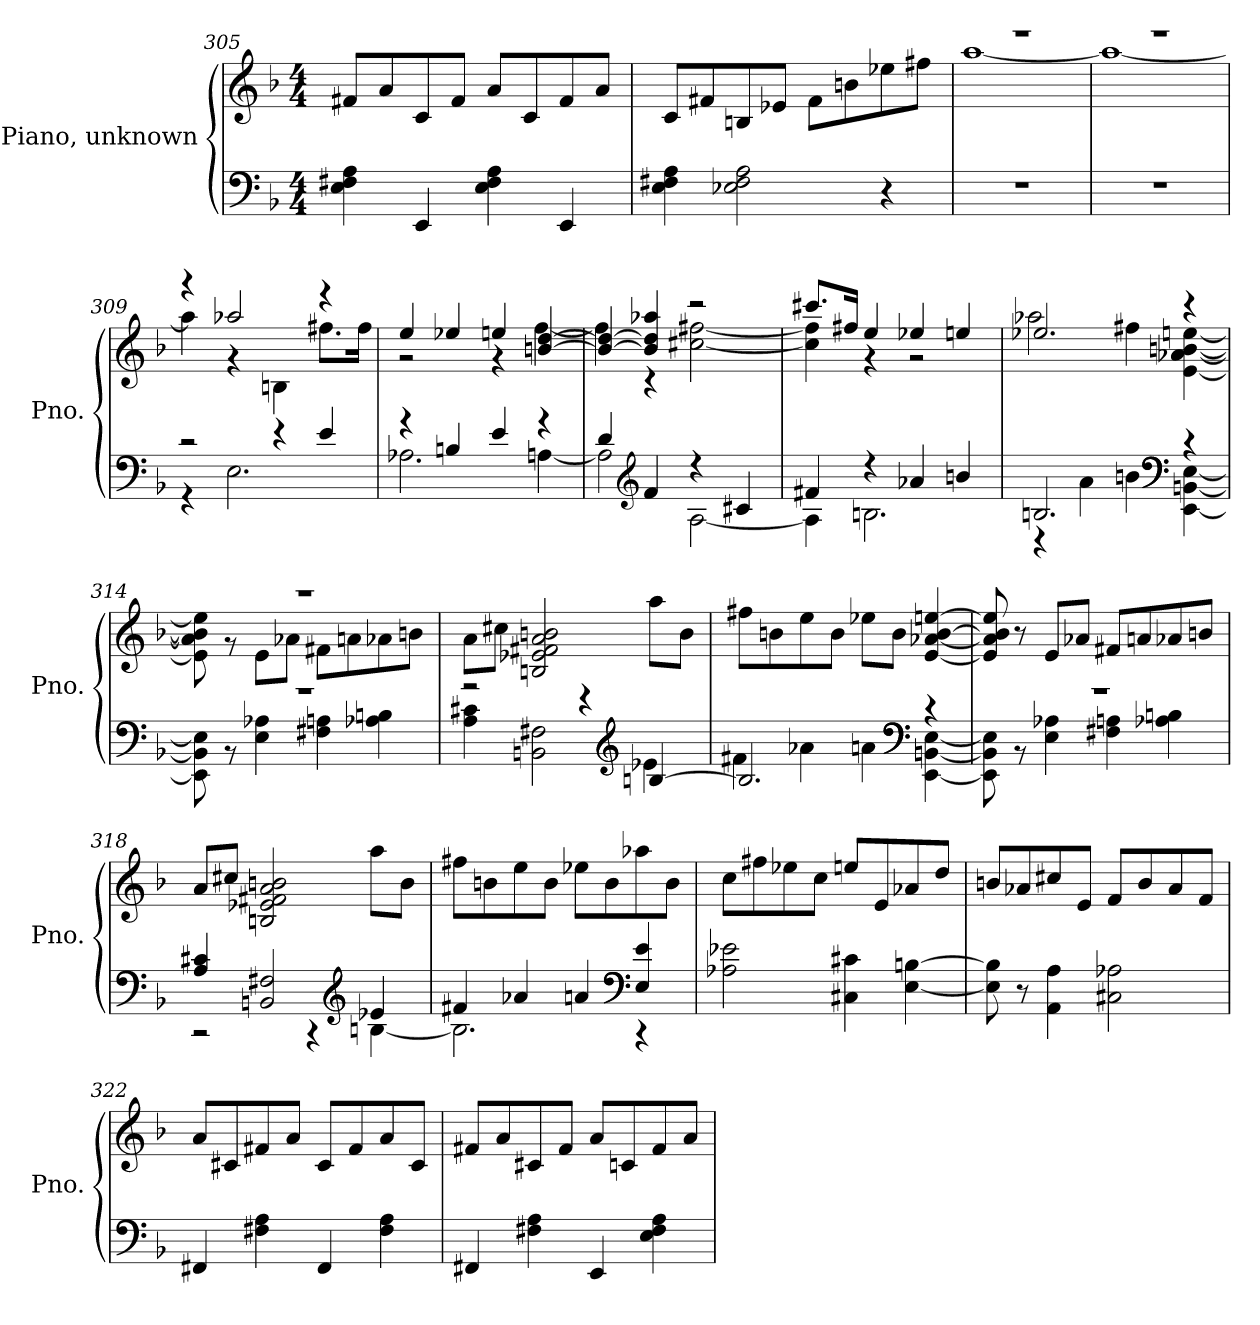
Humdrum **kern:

**kern	**kern
*part1	*part1
*staff2	*staff1
*I"Piano, unknown	*
*I'Pno.	*
*clefF4	*clefG2
*k[b-]	*k[b-]
*M4/4	*M4/4
=305	=305
4E\ 4F#X\ 4A\	8f#X/L
.	8a/
4EE/	8c/
.	8f#/J
4E\ 4F#\ 4A\	8a/L
.	8c/
4EE/	8f#/
.	8a/J
!!LO:LB:g=z
=306	=306
4E\ 4F#X\ 4A\	8c/L
.	8f#X/
2E-X\ 2F#\ 2A\	8Bn/
.	8e-X/J
.	8f#\L
.	8bn\
4r	8ee-X\
.	8ff#X\J
=307	=307
*	*^
1r	1r	[1aa
=308	=308	=308
1r	1r	1aa_
=309	=309	=309
*^	*	*
2r	4r	4r	4aa\]
.	2.E\	2aa-X/	4r
4r	.	.	4Bn\
4e/	.	4r	8.ff#X\L
.	.	.	16ff#\Jk
=310	=310	=310	=310
4r	2.A-X\	4ee/	2r
4Bn/	.	4ee-X/	.
4e/	.	4een/	4r
4r	[4An\	[4bn/ [4dd/	[4ff\
!!LO:LB:g=z	!!
=311	=311	=311	=311
4d/	2A\]	4b/_ 4dd/_	4ff\]
*clefG2	*	*	*
4f/	.	4b/] 4dd/] 4aa-X/	4r
4r	[2A\	2r	[2cc#X\ [2ff#X\
4c#X/	.	.	.
=312	=312	=312	=312
4f#X/	4A\]	8.ccc#X/L	4cc#\] 4ff#\]
.	.	16ff#X/Jk	.
4r	2.Bn\	4ee/	4r
4a-X/	.	4ee-X/	2r
4bn/	.	4een/	.
=313	=313	=313	=313
2.Bn/	4r	2.ee-X/	2aa-X\
.	4a\	.	.
.	4bn\	.	4ff#X\
*clefF4	*	*	*
4r	[4EE\ [4BBn\ [4E\	4r	[4e\ [4a-X\ [4bn\ [4een\
=314	=314	=314	=314
1r	8EE\] 8BB\] 8E\]	1r	8e\] 8a-\] 8b\] 8ee\]
.	8r	.	8r
.	4E\ 4A-X\	.	8e\L
.	.	.	8a-X\J
.	4F#X\ 4An\	.	8f#X\L
.	.	.	8an\
.	4A-X\ 4Bn\	.	8a-X\
.	.	.	8bn\J
*	*	*v	*v
!!LO:LB:g=z
=315	=315	=315
2r	4A\ 4c#X\	8a\L
.	.	8cc#X\J
.	2BBn\ 2F#X\	2Bn/ 2e-X/ 2f#X/ 2a/ 2bn/
4r	.	.
*clefG2	*	*
[4Bn/	4e-X\	8aa\L
.	.	8b\J
=316	=316	=316
2.B/]	4f#X\	8ff#X\L
.	.	8bn\
.	4a-X\	8ee\
.	.	8b\J
.	4an\	8ee-X\L
.	.	8b\J
*clefF4	*	*
4r	[4EE\ [4BBn\ [4E\	[4e/ [4a-X/ [4b/ [4een/
=317	=317	=317
1r	8EE\] 8BB\] 8E\]	8e/] 8a-/] 8b/] 8ee/]
.	8r	8r
.	4E\ 4A-X\	8e/L
.	.	8a-X/J
.	4F#X\ 4An\	8f#X/L
.	.	8an/
.	4A-X\ 4Bn\	8a-X/
.	.	8bn/J
!!LO:LB:g=z
=318	=318	=318
4A/ 4c#X/	2r	8a/L
.	.	8cc#X/J
2BBn/ 2F#X/	.	2Bn/ 2e-X/ 2f#X/ 2a/ 2bn/
.	4r	.
*clefG2	*	*
4e-X/	[4Bn\	8aa\L
.	.	8b\J
=319	=319	=319
4f#X/	2.B\]	8ff#X\L
.	.	8bn\
4a-X/	.	8ee\
.	.	8b\J
4an/	.	8ee-X\L
.	.	8b\
*clefF4	*	*
4E/ 4e/	4r	8aa-X\
.	.	8b\J
*v	*v	*
=320	=320
2A-X\ 2e-X\	8cc\L
.	8ff#X\
.	8ee-X\
.	8cc\J
4C#X\ 4c#X\	8een/L
.	8e/
[4E\ [4Bn\	8a-X/
.	8dd/J
!!LO:PB:g=z
=321	=321
8E\] 8B\]	8bn/L
8r	8a-X/
4AA\ 4A\	8cc#X/
.	8e/J
2C#X\ 2A-X\	8f/L
.	8b/
.	8a-/
.	8f/J
=322	=322
4FF#X/	8a/L
.	8c#X/
4F#X\ 4A\	8f#X/
.	8a/J
4FF#/	8c#/L
.	8f#/
4F#\ 4A\	8a/
.	8c#/J
=323	=323
4FF#X/	8f#X/L
.	8a/
4F#X\ 4A\	8c#X/
.	8f#/J
4EE/	8a/L
.	8cn/
4E\ 4F#\ 4A\	8f#/
.	8a/J
=	=
*-	*-
